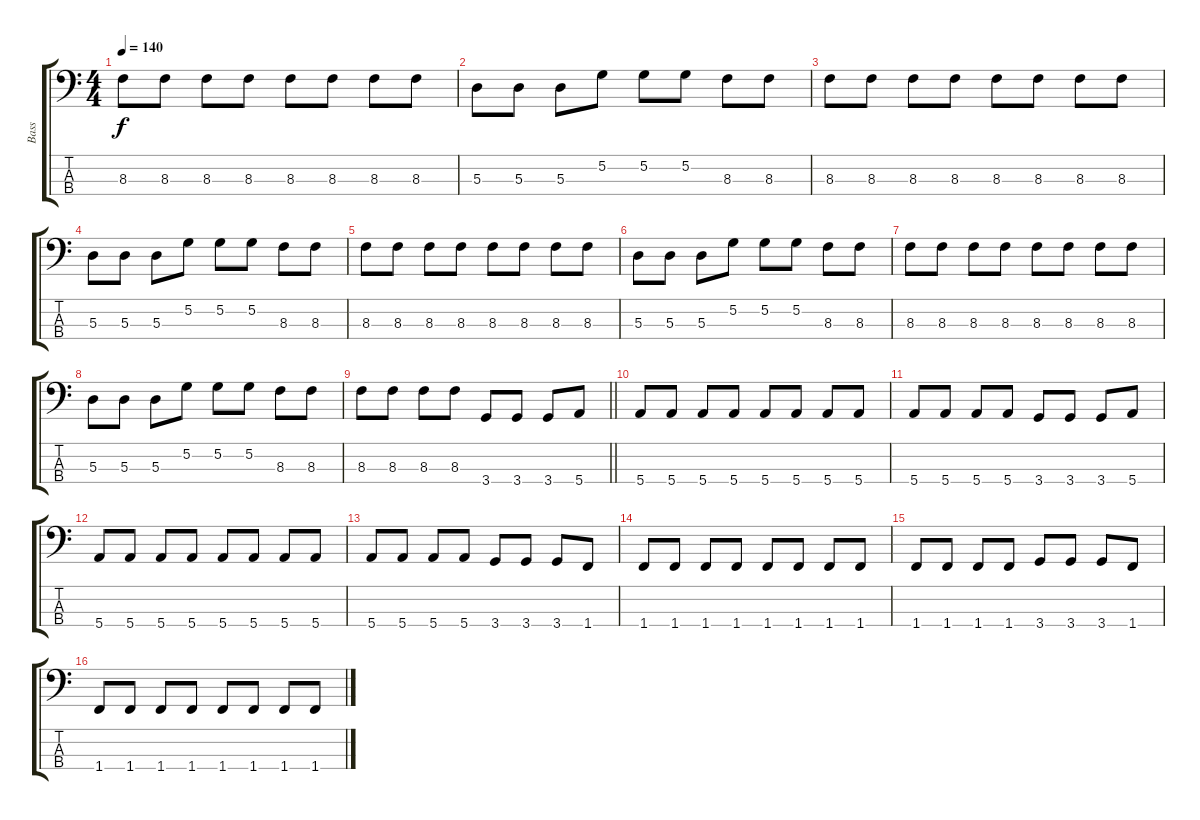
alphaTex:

\track ("Bass" "Bass") {instrument electricbassfinger}
\staff {score tabs}
\tuning (G2 D2 A1 E1) {hide}
\ts (4 4)
\tempo 140
\clef f4
\ks c
8.3.8{dy f} 8.3.8 8.3.8 8.3.8 8.3.8 8.3.8 8.3.8 8.3.8 |
5.3.8 5.3.8 5.3.8 5.2.8 5.2.8 5.2.8 8.3.8 8.3.8 |
8.3.8 8.3.8 8.3.8 8.3.8 8.3.8 8.3.8 8.3.8 8.3.8 |
5.3.8 5.3.8 5.3.8 5.2.8 5.2.8 5.2.8 8.3.8 8.3.8 |
8.3.8 8.3.8 8.3.8 8.3.8 8.3.8 8.3.8 8.3.8 8.3.8 |
5.3.8 5.3.8 5.3.8 5.2.8 5.2.8 5.2.8 8.3.8 8.3.8 |
8.3.8 8.3.8 8.3.8 8.3.8 8.3.8 8.3.8 8.3.8 8.3.8 |
5.3.8 5.3.8 5.3.8 5.2.8 5.2.8 5.2.8 8.3.8 8.3.8 |
\barLineRight lightlight
8.3.8 8.3.8 8.3.8 8.3.8 3.4.8 3.4.8 3.4.8 5.4.8 |
5.4.8 5.4.8 5.4.8 5.4.8 5.4.8 5.4.8 5.4.8 5.4.8 |
5.4.8 5.4.8 5.4.8 5.4.8 3.4.8 3.4.8 3.4.8 5.4.8 |
5.4.8 5.4.8 5.4.8 5.4.8 5.4.8 5.4.8 5.4.8 5.4.8 |
5.4.8 5.4.8 5.4.8 5.4.8 3.4.8 3.4.8 3.4.8 1.4.8 |
1.4.8 1.4.8 1.4.8 1.4.8 1.4.8 1.4.8 1.4.8 1.4.8 |
1.4.8 1.4.8 1.4.8 1.4.8 3.4.8 3.4.8 3.4.8 1.4.8 |
1.4.8 1.4.8 1.4.8 1.4.8 1.4.8 1.4.8 1.4.8 1.4.8
